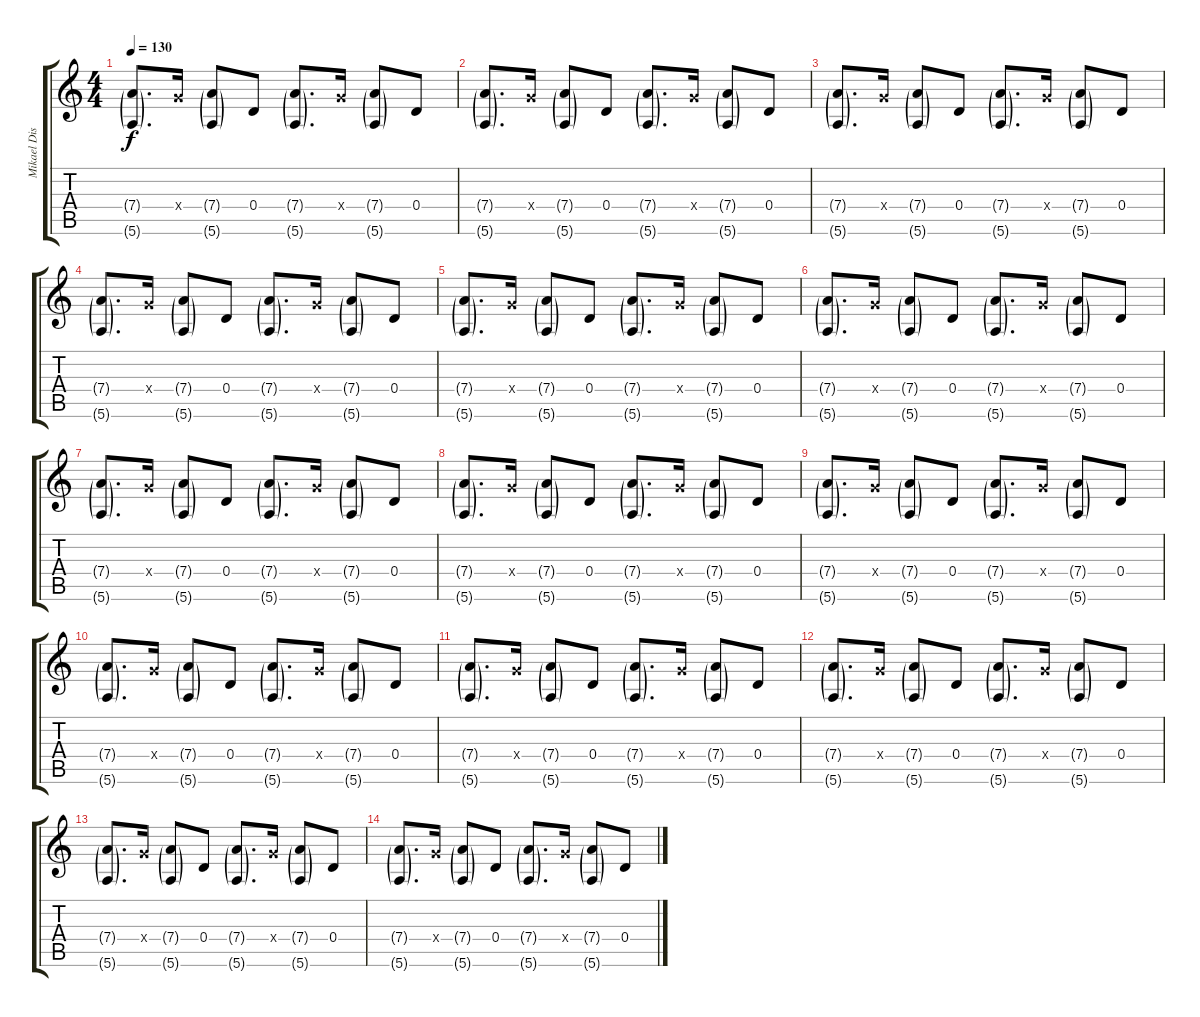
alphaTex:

\track ("Mikael Distortion" "Mikael Dis") {instrument distortionguitar}
\staff {score tabs}
\tuning (E4 B3 G3 D3 A2 E2) {hide}
\ts (4 4)
\tempo 130
\clef g2
\ks c
(7.4{g} 5.6{g}).8{d dy f} 5.4{x}.16 (7.4{g} 5.6{g}).8 0.4.8 (7.4{g} 5.6{g}).8{d} 5.4{x}.16 (7.4{g} 5.6{g}).8 0.4.8 |
(7.4{g} 5.6{g}).8{d} 5.4{x}.16 (7.4{g} 5.6{g}).8 0.4.8 (7.4{g} 5.6{g}).8{d} 5.4{x}.16 (7.4{g} 5.6{g}).8 0.4.8 |
(7.4{g} 5.6{g}).8{d} 5.4{x}.16 (7.4{g} 5.6{g}).8 0.4.8 (7.4{g} 5.6{g}).8{d} 5.4{x}.16 (7.4{g} 5.6{g}).8 0.4.8 |
(7.4{g} 5.6{g}).8{d} 5.4{x}.16 (7.4{g} 5.6{g}).8 0.4.8 (7.4{g} 5.6{g}).8{d} 5.4{x}.16 (7.4{g} 5.6{g}).8 0.4.8 |
(7.4{g} 5.6{g}).8{d} 5.4{x}.16 (7.4{g} 5.6{g}).8 0.4.8 (7.4{g} 5.6{g}).8{d} 5.4{x}.16 (7.4{g} 5.6{g}).8 0.4.8 |
(7.4{g} 5.6{g}).8{d} 5.4{x}.16 (7.4{g} 5.6{g}).8 0.4.8 (7.4{g} 5.6{g}).8{d} 5.4{x}.16 (7.4{g} 5.6{g}).8 0.4.8 |
(7.4{g} 5.6{g}).8{d} 5.4{x}.16 (7.4{g} 5.6{g}).8 0.4.8 (7.4{g} 5.6{g}).8{d} 5.4{x}.16 (7.4{g} 5.6{g}).8 0.4.8 |
(7.4{g} 5.6{g}).8{d} 5.4{x}.16 (7.4{g} 5.6{g}).8 0.4.8 (7.4{g} 5.6{g}).8{d} 5.4{x}.16 (7.4{g} 5.6{g}).8 0.4.8 |
(7.4{g} 5.6{g}).8{d} 5.4{x}.16 (7.4{g} 5.6{g}).8 0.4.8 (7.4{g} 5.6{g}).8{d} 5.4{x}.16 (7.4{g} 5.6{g}).8 0.4.8 |
(7.4{g} 5.6{g}).8{d} 5.4{x}.16 (7.4{g} 5.6{g}).8 0.4.8 (7.4{g} 5.6{g}).8{d} 5.4{x}.16 (7.4{g} 5.6{g}).8 0.4.8 |
(7.4{g} 5.6{g}).8{d} 5.4{x}.16 (7.4{g} 5.6{g}).8 0.4.8 (7.4{g} 5.6{g}).8{d} 5.4{x}.16 (7.4{g} 5.6{g}).8 0.4.8 |
(7.4{g} 5.6{g}).8{d} 5.4{x}.16 (7.4{g} 5.6{g}).8 0.4.8 (7.4{g} 5.6{g}).8{d} 5.4{x}.16 (7.4{g} 5.6{g}).8 0.4.8 |
(7.4{g} 5.6{g}).8{d} 5.4{x}.16 (7.4{g} 5.6{g}).8 0.4.8 (7.4{g} 5.6{g}).8{d} 5.4{x}.16 (7.4{g} 5.6{g}).8 0.4.8 |
(7.4{g} 5.6{g}).8{d} 5.4{x}.16 (7.4{g} 5.6{g}).8 0.4.8 (7.4{g} 5.6{g}).8{d} 5.4{x}.16 (7.4{g} 5.6{g}).8 0.4.8
